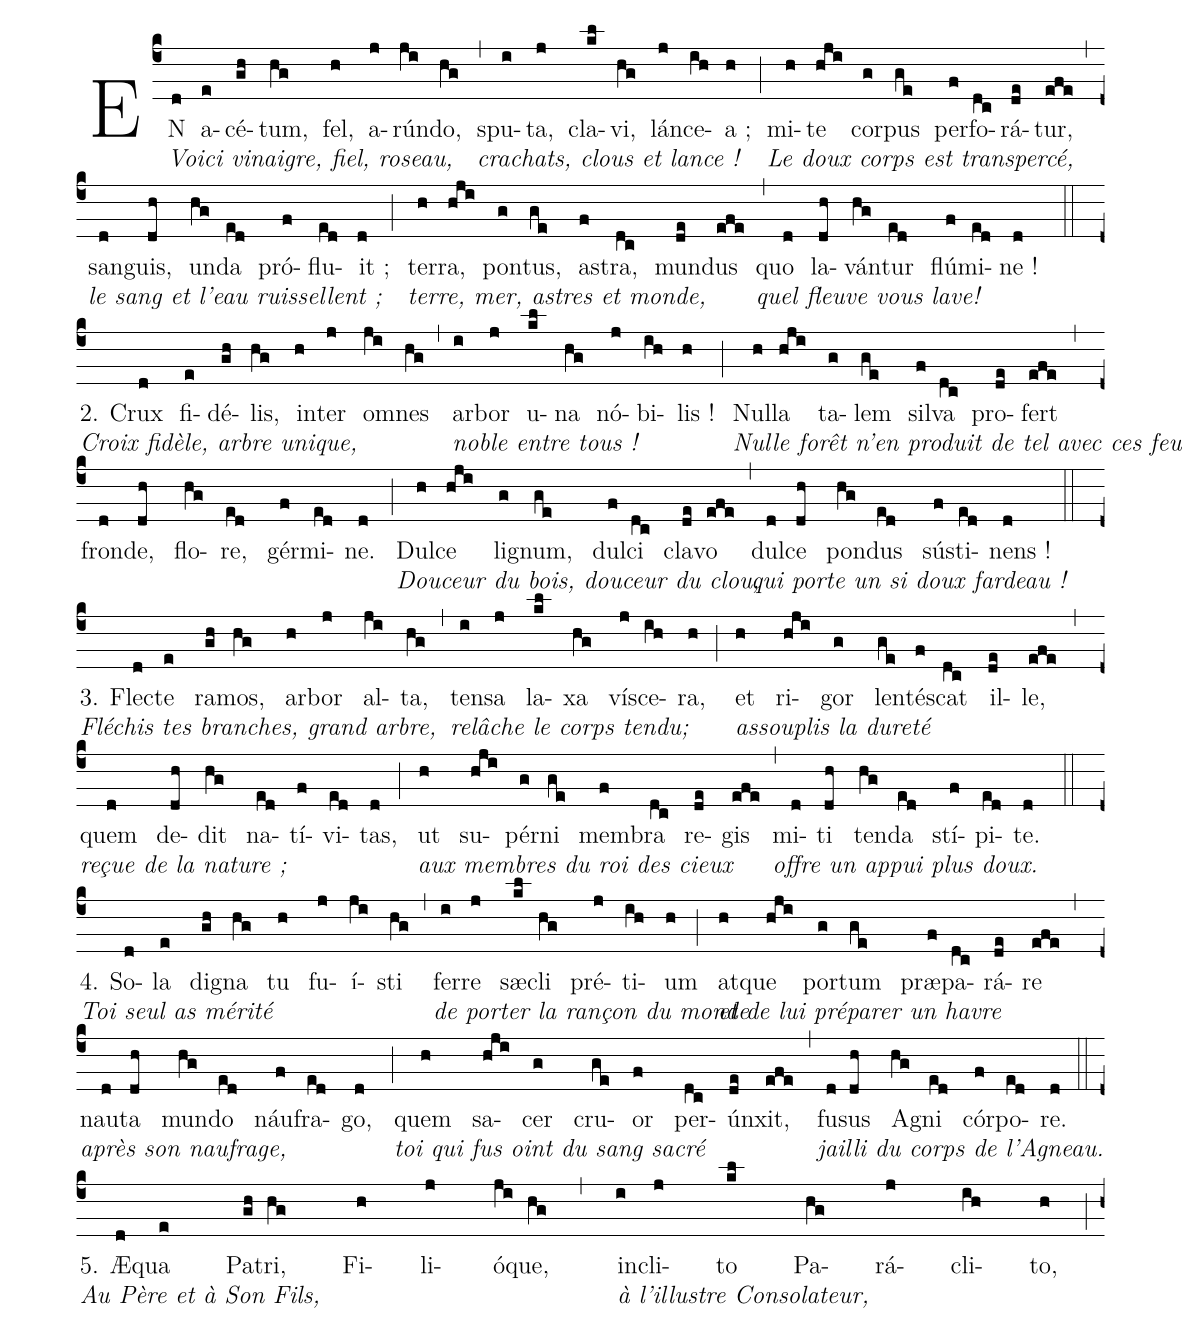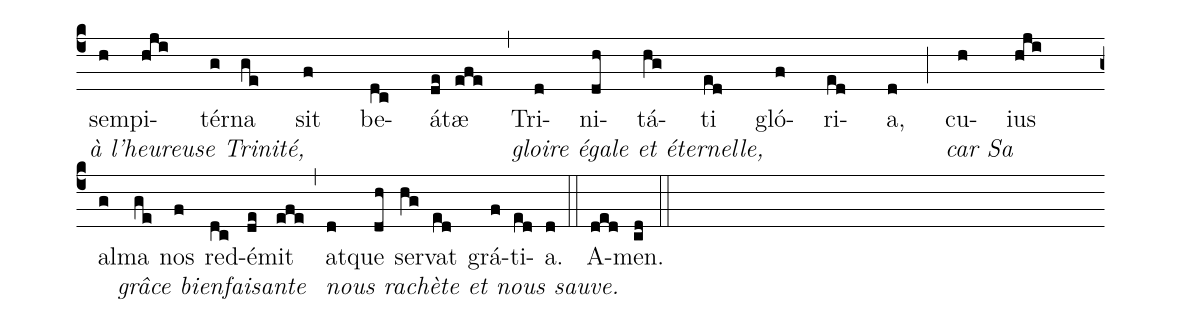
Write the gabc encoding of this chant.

%%
(c4)

  EN[Voici vinaigre, fiel, roseau,               ](d) a(e)cé(gh)tum,(hg) fel,(h) a(j)rún(ji)do,(hg) (,)
 spu[crachats, clous et lance !                   ](i)ta,(j) cla(kl)vi,(hg) lán(j)ce(ih)a ;(h) (;)
  mi[Le doux corps est transpercé,               ](h)te(hji) cor(g)pus(ge) per(f)fo(dc)rá(de)tur,(efe) (,)
 san[le sang et l’eau ruissellent ;               ](d)guis,(dh) un(hg)da(ed) pró(f)flu(ed)it ;(d) (;)
 ter[terre, mer, astres et monde,               ](h)ra,(hji) pon(g)tus,(ge) a(f)stra,(dc) mun(de)dus(efe) (,)
 quo[quel fleuve vous lave!                      ](d) la(dh)ván(hg)tur(ed) flú(f)mi(ed)ne !(d) (::)

2. Crux[Croix fidèle, arbre unique,              ](d) fi(e)dé(gh)lis,(hg) in(h)ter(j) om(ji)nes(hg) (,)
  ar[noble entre tous !                           ](i)bor(j) u(kl)na(hg) nó(j)bi(ih)lis !(h) (;)
 Nul[Nulle forêt n’en produit de tel avec ces feuilles, ces fleurs et ces fruits !           ](h)la(hji) ta(g)lem(ge) sil(f)va(dc) pro(de)fert(efe) (,)
fron(d)de,(dh) flo(hg)re,(ed) gér(f)mi(ed)ne.(d) (;)
 Dul[Douceur du bois, douceur du clou,           ](h)ce(hji) li(g)gnum,(ge) dul(f)ci(dc) cla(de)vo(efe) (,)
 dul[qui porte un si doux fardeau !               ](d)ce(dh) pon(hg)dus(ed) sús(f)ti(ed)nens !(d) (::)

3. Fle[Fléchis tes branches, grand arbre,        ](d)cte(e) ra(gh)mos,(hg) ar(h)bor(j) al(ji)ta,(hg) (,)
 ten[relâche le corps tendu;                     ](i)sa(j) la(kl)xa(hg) ví(j)sce(ih)ra,(h) (;)
  et[assouplis la dureté                         ](h) ri(hji)gor(g) len(ge)té(f)scat(dc) il(de)le,(efe) (,)
quem[reçue de la nature ;                         ](d) de(dh)dit(hg) na(ed)tí(f)vi(ed)tas,(d) (;)
  ut[aux membres du roi des cieux                ](h) su(hji)pér(g)ni(ge) mem(f)bra(dc) re(de)gis(efe) (,)
  mi[offre un appui plus doux.                   ](d)ti(dh) ten(hg)da(ed) stí(f)pi(ed)te.(d) (::)

4. So[Toi seul as mérité                          ](d)la(e) di(gh)gna(hg) tu(h) fu(j)í(ji)sti(hg) (,)
 fer[de porter la rançon du monde                ](i)re(j) sæ(kl)cli(hg) pré(j)ti(ih)um(h) (;)
  at[et de lui préparer un havre                 ](h)que(hji) por(g)tum(ge) præ(f)pa(dc)rá(de)re(efe) (,)
 nau[après son naufrage,                         ](d)ta(dh) mun(hg)do(ed) náu(f)fra(ed)go,(d) (;)
quem[toi qui fus oint du sang sacré              ](h) sa(hji)cer(g) cru(ge)or(f) per(dc)ún(de)xit,(efe) (,)
  fu[jailli du corps de l'Agneau.                ](d)sus(dh) A(hg)gni(ed) cór(f)po(ed)re.(d) (::) (z)

5. Æ[Au Père et à Son Fils,                      ](d)qua(e) Pa(gh)tri,(hg) Fi(h)li(j)ó(ji)que,(hg) (,)
  in[à l’illustre Consolateur,                   ](i)cli(j)to(kl) Pa(hg)rá(j)cli(ih)to,(h) (;) (z)
 sem[à l’heureuse Trinité,                       ](h)pi(hji)tér(g)na(ge) sit(f) be(dc)á(de)tæ(efe) (,)
 Tri[gloire égale et éternelle,                  ](d)ni(dh)tá(hg)ti(ed) gló(f)ri(ed)a,(d) (;)
  cu[car Sa ](h)ius(hji) (z) al(g)ma[grâce bienfaisante](ge) nos(f) red(dc)é(de)mit(efe) (,)
  at[nous rachète et nous sauve.                 ](d)que(dh) ser(hg)vat(ed) grá(f)ti(ed)a.(d) (::)

A(ded)men.(cd) (::)
